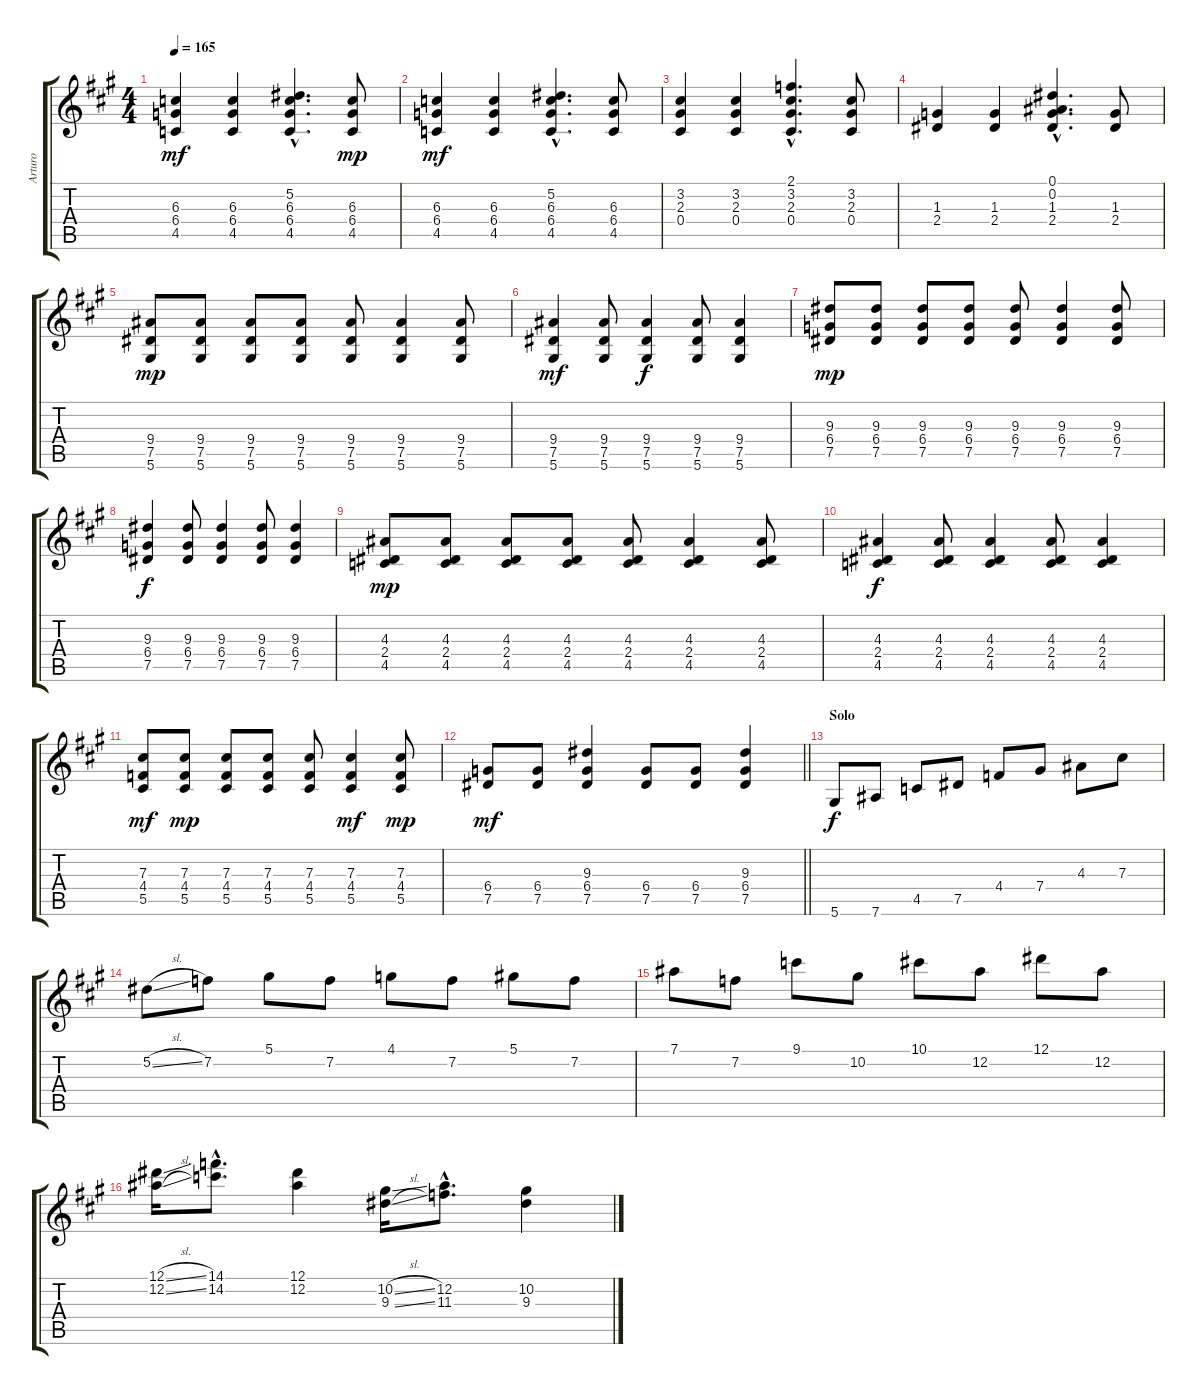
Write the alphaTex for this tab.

\track ("Arturo" "Arturo") {instrument acousticguitarsteel}
\staff {score tabs}
\tuning (Eb4 Bb3 Gb3 Db3 Ab2 Eb2) {hide}
\ts (4 4)
\tempo 165
\clef g2
\ks a
(6.3 6.4 4.5).4{dy mf} (6.3 6.4 4.5).4 (5.2{hac} 6.3{hac} 6.4{hac} 4.5{hac}).4{d} (6.3 6.4 4.5).8{dy mp} |
(6.3 6.4 4.5).4{dy mf} (6.3 6.4 4.5).4 (5.2{hac} 6.3{hac} 6.4{hac} 4.5{hac}).4{d} (6.3 6.4 4.5).8 |
(3.2 2.3 0.4).4 (3.2 2.3 0.4).4 (2.1{hac} 3.2{hac} 2.3{hac} 0.4{hac}).4{d} (3.2 2.3 0.4).8 |
(1.3 2.4).4 (1.3 2.4).4 (0.1{hac} 0.2{hac} 1.3{hac} 2.4{hac}).4{d} (1.3 2.4).8 |
(9.4 7.5 5.6).8{dy mp} (9.4 7.5 5.6).8 (9.4 7.5 5.6).8 (9.4 7.5 5.6).8 (9.4 7.5 5.6).8 (9.4 7.5 5.6).4 (9.4 7.5 5.6).8 |
(9.4 7.5 5.6).4{dy mf} (9.4 7.5 5.6).8 (9.4 7.5 5.6).4{dy f} (9.4 7.5 5.6).8 (9.4 7.5 5.6).4 |
(9.3 6.4 7.5).8{dy mp} (9.3 6.4 7.5).8 (9.3 6.4 7.5).8 (9.3 6.4 7.5).8 (9.3 6.4 7.5).8 (9.3 6.4 7.5).4 (9.3 6.4 7.5).8 |
(9.3 6.4 7.5).4{dy f} (9.3 6.4 7.5).8 (9.3 6.4 7.5).4 (9.3 6.4 7.5).8 (9.3 6.4 7.5).4 |
(4.3 2.4 4.5).8{dy mp} (4.3 2.4 4.5).8 (4.3 2.4 4.5).8 (4.3 2.4 4.5).8 (4.3 2.4 4.5).8 (4.3 2.4 4.5).4 (4.3 2.4 4.5).8 |
(4.3 2.4 4.5).4{dy f} (4.3 2.4 4.5).8 (4.3 2.4 4.5).4 (4.3 2.4 4.5).8 (4.3 2.4 4.5).4 |
(7.3 4.4 5.5).8{dy mf} (7.3 4.4 5.5).8{dy mp} (7.3 4.4 5.5).8 (7.3 4.4 5.5).8 (7.3 4.4 5.5).8 (7.3 4.4 5.5).4{dy mf} (7.3 4.4 5.5).8{dy mp} |
\barLineRight lightlight
(6.4 7.5).8{dy mf} (6.4 7.5).8 (9.3 6.4 7.5).4 (6.4 7.5).8 (6.4 7.5).8 (9.3 6.4 7.5).4 |
\section ("" "Solo")
5.6.8{dy f} 7.6.8 4.5.8 7.5.8 4.4.8 7.4.8 4.3.8 7.3.8 |
5.2{sl}.8 7.2.8 5.1.8 7.2.8 4.1.8 7.2.8 5.1.8 7.2.8 |
7.1.8 7.2.8 9.1.8 10.2.8 10.1.8 12.2.8 12.1.8 12.2.8 |
(12.1{sl} 12.2{sl}).16 (14.1{hac} 14.2{hac}).8{d} (12.1 12.2).4 (10.2{sl} 9.3{sl}).16 (12.2{hac} 11.3{hac}).8{d} (10.2 9.3).4
